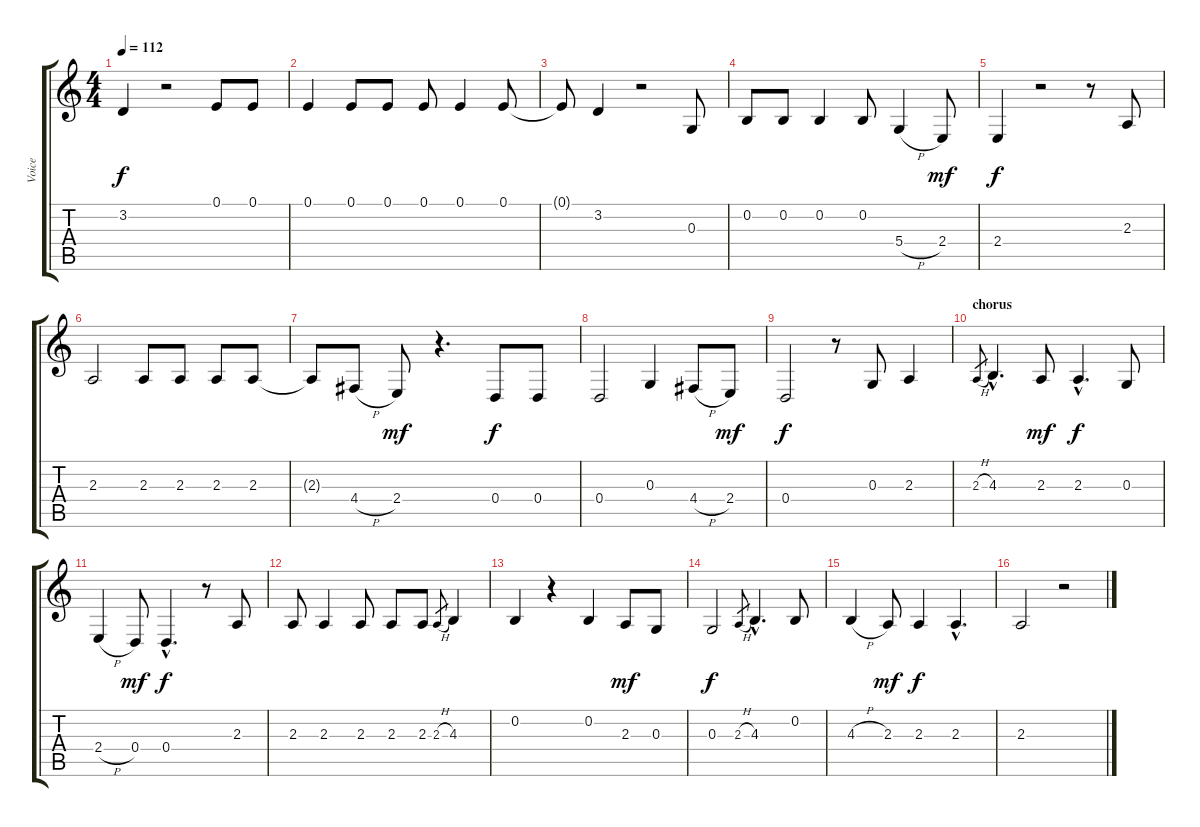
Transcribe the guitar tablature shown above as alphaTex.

\track ("Voice" "Voice") {instrument lead5charang}
\staff {score tabs}
\tuning (E4 B3 G3 D3 A2 E2) {hide}
\ts (4 4)
\tempo 112
\clef g2
\ks c
3.2{t}.4{dy f} r.2 0.1.8 0.1.8 |
0.1.4 0.1.8 0.1.8 0.1.8 0.1.4 0.1.8 |
0.1{t}.8 3.2.4 r.2 0.3.8 |
0.2.8 0.2.8 0.2.4 0.2.8 5.4{h}.4 2.4.8{dy mf} |
2.4.4{dy f} r.2 r.8 2.3.8 |
2.3.2 2.3.8 2.3.8 2.3.8 2.3.8 |
2.3{t}.8 4.4{h}.8 2.4.8{dy mf} r.4{d} 0.4.8{dy f} 0.4.8 |
0.4.2 0.3.4 4.4{h}.8 2.4.8{dy mf} |
0.4.2{dy f} r.8 0.3.8 2.3.4 |
\section ("" "chorus")
2.3{h}.8{gr} 4.3{hac}.4{d} 2.3.8{dy mf} 2.3{hac}.4{d dy f} 0.3.8 |
2.4{h}.4 0.4.8{dy mf} 0.4{hac}.4{d dy f} r.8 2.3.8 |
2.3.8 2.3.4 2.3.8 2.3.8 2.3.8 2.3{h}.8{gr} 4.3.4 |
0.2.4 r.4 0.2.4 2.3.8{dy mf} 0.3.8 |
0.3.2{dy f} 2.3{h}.8{gr} 4.3{hac}.4{d} 0.2.8 |
4.3{h}.4 2.3.8{dy mf} 2.3.4{dy f} 2.3{hac}.4{d} |
2.3.2 r.2
